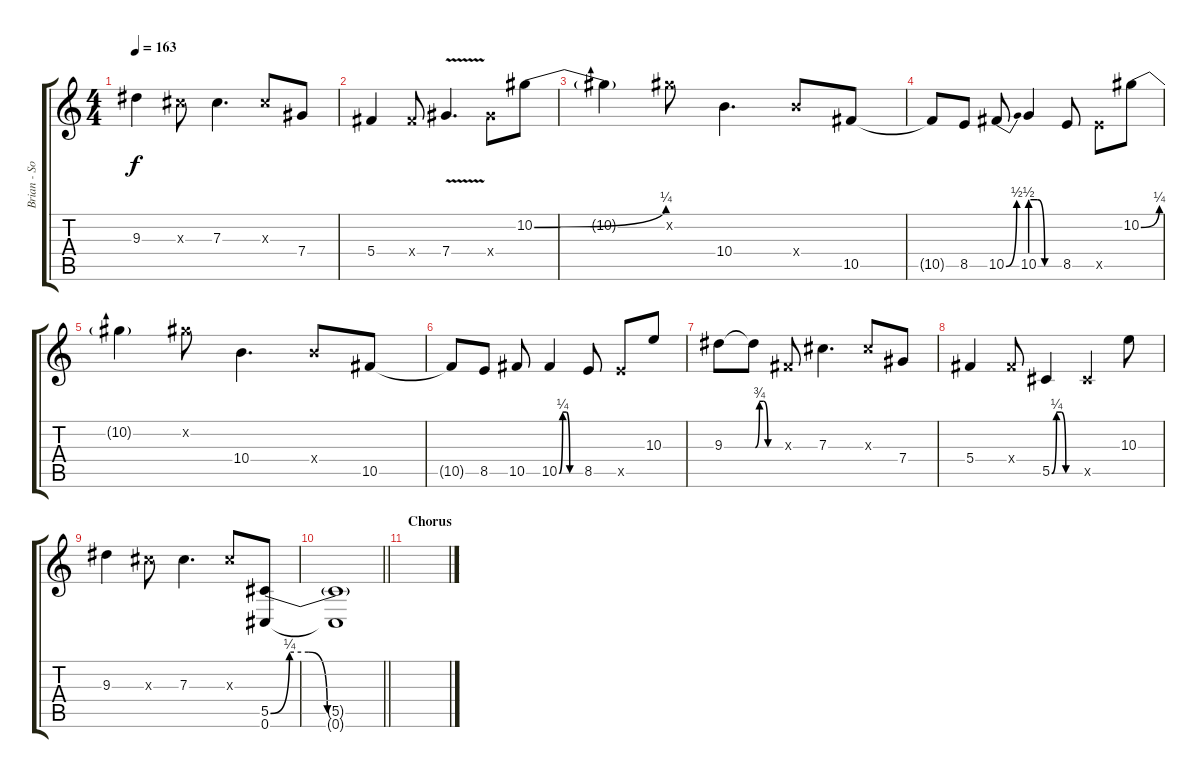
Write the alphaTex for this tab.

\track ("Brian - Solo Guitar" "Brian - So") {instrument overdrivenguitar}
\staff {score tabs}
\tuning (Eb4 Bb3 Gb3 Db3 Ab2 Db2) {hide}
\ts (4 4)
\tempo 163
\clef g2
\ks c
9.3.4{dy f} 7.3{x}.8 7.3.4{d} 7.3{x}.8 7.4.8 |
5.4.4 5.4{x}.8 7.4{v}.4{d} 7.4{x}.8 10.2{be (bend 0 0 60 1)}.8 |
10.2{t}.4 10.2{x}.8 10.4.4{d} 10.4{x}.8 10.5.8 |
10.5{t}.8 8.5.8 10.5{be (bend 0 0 60 2)}.8 10.5{be (custom 0 2 15 2 30 0 60 0)}.4 8.5.8 8.5{x}.8 10.2{be (bend 0 0 60 1)}.8 |
10.2{t}.4 10.2{x}.8 10.4.4{d} 10.4{x}.8 10.5.8 |
10.5{t}.8 8.5.8 10.5.8 10.5{be (custom 0 0 10 1 20 1 30 0 60 0)}.4 8.5.8 8.5{x}.8 10.3.8 |
9.3.8 9.3{be (custom 0 0 10 3 20 3 30 0 60 0) t}.8 0.3{x}.8 7.3.4{d} 7.3{x}.8 7.4.8 |
5.4.4 5.4{x}.8 5.5{be (custom 0 0 10 1 20 1 30 0 60 0)}.4 5.5{x}.4 10.3.8 |
9.3.4 7.3{x}.8 7.3.4{d} 7.3{x}.8 (5.5{be (custom 0 0 10 1 20 1 30 0 60 0)} 0.6).8 |
\barLineRight lightlight
(5.5{t} 0.6{t}).1 |
\section ("" "Chorus")
